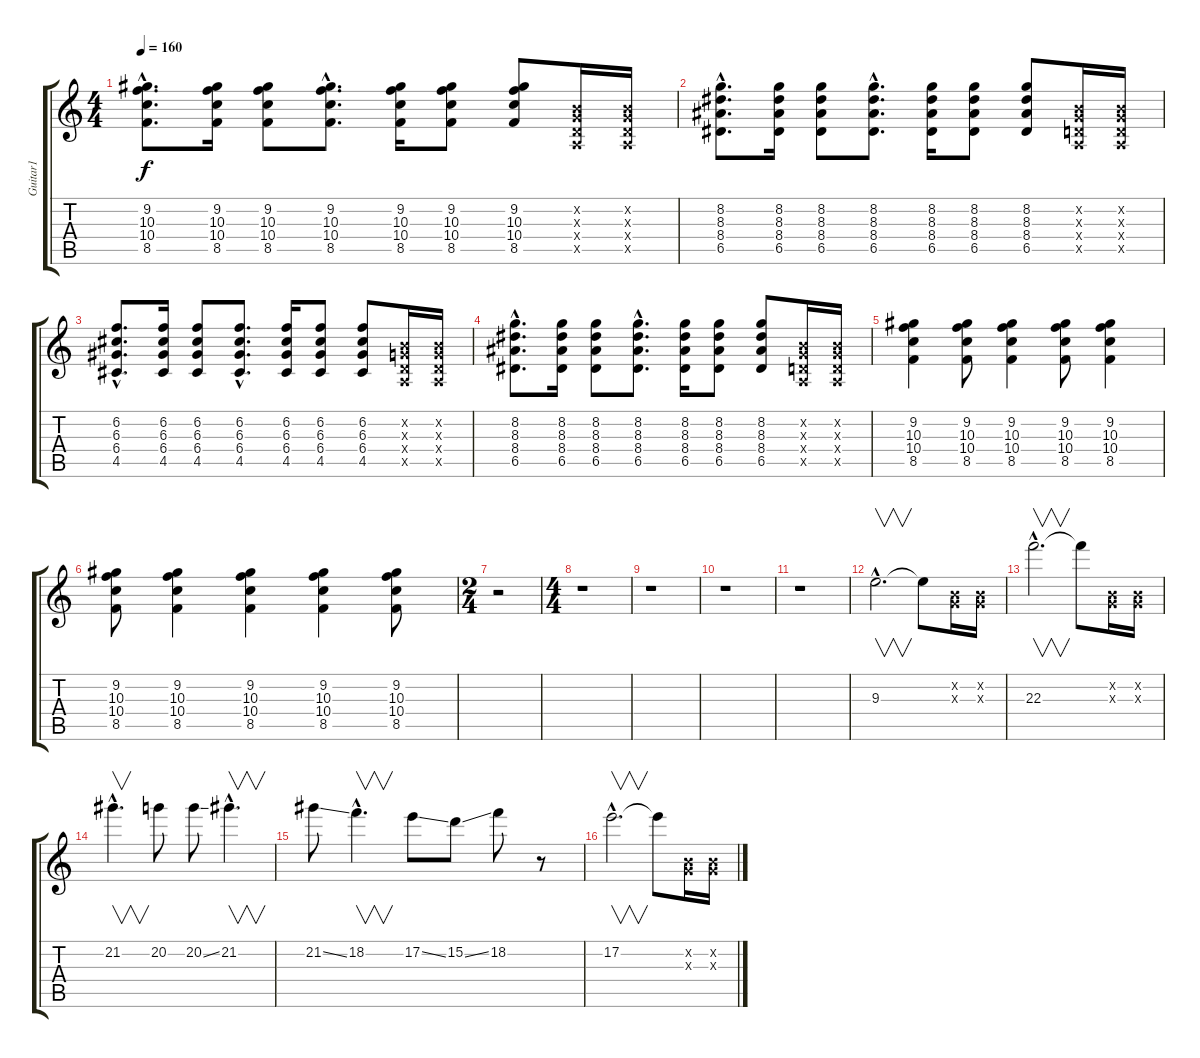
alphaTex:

\track ("Guitar1" "Guitar1") {instrument distortionguitar}
\staff {score tabs}
\tuning (E4 B3 G3 D3 A2 E2) {hide}
\ts (4 4)
\tempo 160
\clef g2
\ks c
(9.2{hac} 10.3{hac} 10.4{hac} 8.5{hac}).8{d dy f} (9.2 10.3 10.4 8.5).16 (9.2 10.3 10.4 8.5).8 (9.2{hac} 10.3{hac} 10.4{hac} 8.5{hac}).8{d} (9.2 10.3 10.4 8.5).16 (9.2 10.3 10.4 8.5).8 (9.2 10.3 10.4 8.5).8 (0.2{x} 0.3{x} 0.4{x} 0.5{x}).16 (0.2{x} 0.3{x} 0.4{x} 0.5{x}).16 |
(8.2{hac} 8.3{hac} 8.4{hac} 6.5{hac}).8{d} (8.2 8.3 8.4 6.5).16 (8.2 8.3 8.4 6.5).8 (8.2{hac} 8.3{hac} 8.4{hac} 6.5{hac}).8{d} (8.2 8.3 8.4 6.5).16 (8.2 8.3 8.4 6.5).8 (8.2 8.3 8.4 6.5).8 (0.2{x} 0.3{x} 0.4{x} 0.5{x}).16 (0.2{x} 0.3{x} 0.4{x} 0.5{x}).16 |
(6.2{hac} 6.3{hac} 6.4{hac} 4.5{hac}).8{d} (6.2 6.3 6.4 4.5).16 (6.2 6.3 6.4 4.5).8 (6.2{hac} 6.3{hac} 6.4{hac} 4.5{hac}).8{d} (6.2 6.3 6.4 4.5).16 (6.2 6.3 6.4 4.5).8 (6.2 6.3 6.4 4.5).8 (0.2{x} 0.3{x} 0.4{x} 0.5{x}).16 (0.2{x} 0.3{x} 0.4{x} 0.5{x}).16 |
(8.2{hac} 8.3{hac} 8.4{hac} 6.5{hac}).8{d} (8.2 8.3 8.4 6.5).16 (8.2 8.3 8.4 6.5).8 (8.2{hac} 8.3{hac} 8.4{hac} 6.5{hac}).8{d} (8.2 8.3 8.4 6.5).16 (8.2 8.3 8.4 6.5).8 (8.2 8.3 8.4 6.5).8 (0.2{x} 0.3{x} 0.4{x} 0.5{x}).16 (0.2{x} 0.3{x} 0.4{x} 0.5{x}).16 |
(9.2 10.3 10.4 8.5).4 (9.2 10.3 10.4 8.5).8 (9.2 10.3 10.4 8.5).4 (9.2 10.3 10.4 8.5).8 (9.2 10.3 10.4 8.5).4 |
(9.2 10.3 10.4 8.5).8 (9.2 10.3 10.4 8.5).4 (9.2 10.3 10.4 8.5).4 (9.2 10.3 10.4 8.5).4 (9.2 10.3 10.4 8.5).8 |
\ts (2 4)
r.2 |
\ts (4 4)
r.1 |
r.1 |
r.1 |
r.1 |
9.3{hac}.2{v d balance 8} 9.3{t}.8 (0.2{x} 0.3{x}).16 (0.2{x} 0.3{x}).16 |
22.3{hac}.2{v d} 22.3{t}.8 (0.2{x} 0.3{x}).16 (0.2{x} 0.3{x}).16 |
21.2{hac}.4{v d} 20.2.8 20.2{ss}.8 21.2{hac}.4{v d} |
21.2{ss}.8 18.2{hac}.4{v d} 17.2{ss}.8 15.2{ss}.8 18.2.8 r.8 |
17.2{hac}.2{v d} 17.2{t}.8 (0.2{x} 0.3{x}).16 (0.2{x} 0.3{x}).16
